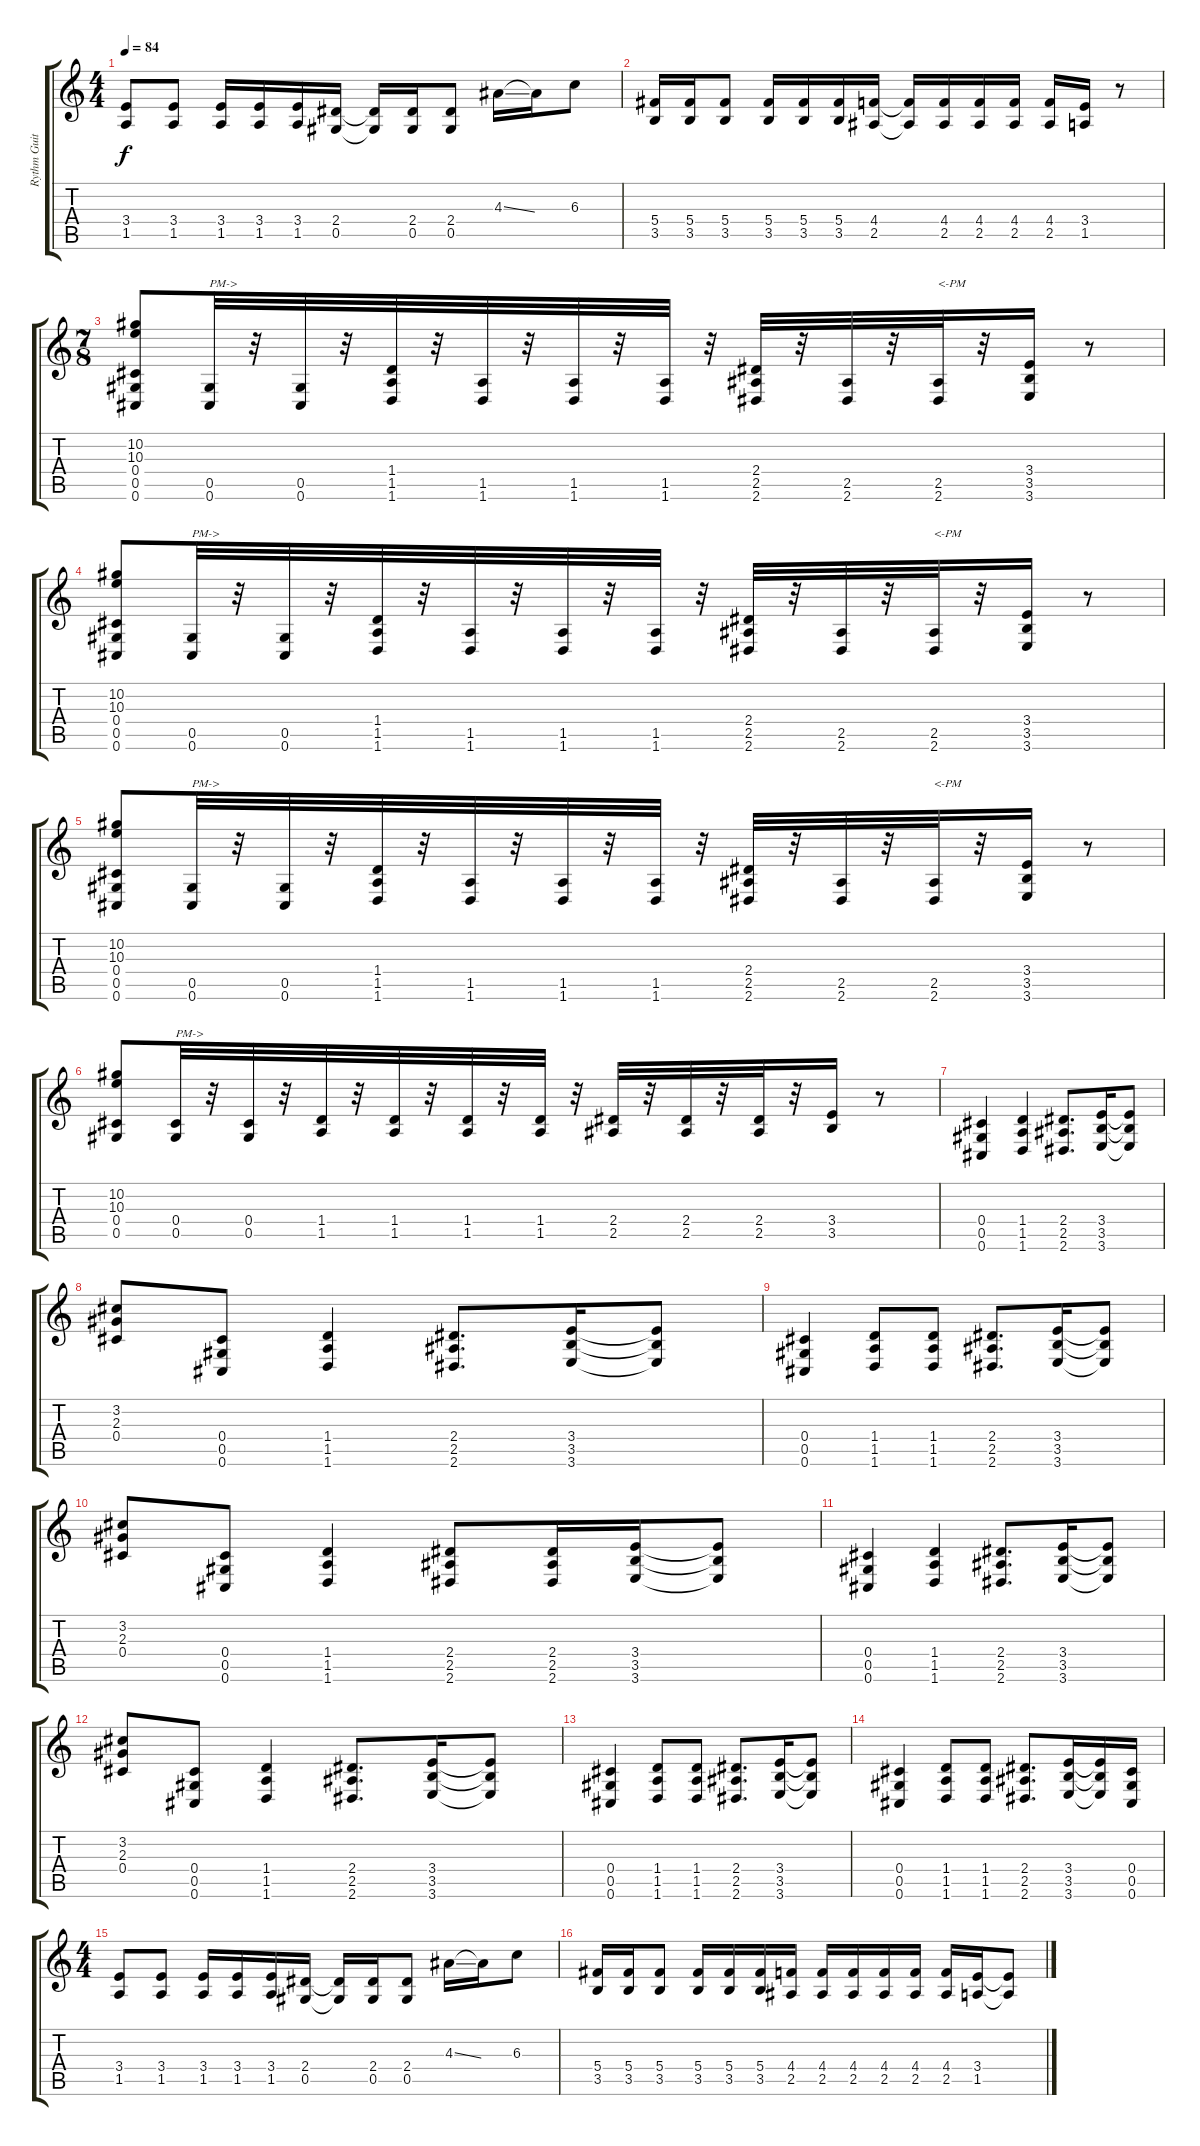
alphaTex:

\track ("Rythm Guitar 2" "Rythm Guit") {instrument distortionguitar}
\staff {score tabs}
\tuning (Eb4 Bb3 Gb3 Db3 Ab2 Db2) {hide}
\ts (4 4)
\tempo 84
\clef g2
\ks c
(3.4 1.5).8{dy f} (3.4 1.5).8 (3.4 1.5).16 (3.4 1.5).16 (3.4 1.5).16 (2.4 0.5).16 (2.4{t} 0.5{t}).16 (2.4 0.5).16 (2.4 0.5).8 4.3{ss}.16 4.3{t}.16 6.3.8 |
(5.4 3.5).16 (5.4 3.5).16 (5.4 3.5).8 (5.4 3.5).16 (5.4 3.5).16 (5.4 3.5).16 (4.4 2.5).16 (4.4{t} 2.5{t}).16 (4.4 2.5).16 (4.4 2.5).16 (4.4 2.5).16 (4.4 2.5).16 (3.4 1.5).16 r.8 |
\ts (7 8)
(10.2 10.3 0.4 0.5 0.6).8 (0.5 0.6).32{txt "PM->"} r.32 (0.5 0.6).32 r.32 (1.4 1.5 1.6).32 r.32 (1.5 1.6).32 r.32 (1.5 1.6).32 r.32 (1.5 1.6).32 r.32 (2.4 2.5 2.6).32 r.32 (2.5 2.6).32 r.32 (2.5 2.6).32{txt "<-PM"} r.32 (3.4 3.5 3.6).16 r.8 |
(10.2 10.3 0.4 0.5 0.6).8 (0.5 0.6).32{txt "PM->"} r.32 (0.5 0.6).32 r.32 (1.4 1.5 1.6).32 r.32 (1.5 1.6).32 r.32 (1.5 1.6).32 r.32 (1.5 1.6).32 r.32 (2.4 2.5 2.6).32 r.32 (2.5 2.6).32 r.32 (2.5 2.6).32{txt "<-PM"} r.32 (3.4 3.5 3.6).16 r.8 |
(10.2 10.3 0.4 0.5 0.6).8 (0.5 0.6).32{txt "PM->"} r.32 (0.5 0.6).32 r.32 (1.4 1.5 1.6).32 r.32 (1.5 1.6).32 r.32 (1.5 1.6).32 r.32 (1.5 1.6).32 r.32 (2.4 2.5 2.6).32 r.32 (2.5 2.6).32 r.32 (2.5 2.6).32{txt "<-PM"} r.32 (3.4 3.5 3.6).16 r.8 |
(10.2 10.3 0.4 0.5).8 (0.4 0.5).32{txt "PM->"} r.32 (0.4 0.5).32 r.32 (1.4 1.5).32 r.32 (1.4 1.5).32 r.32 (1.4 1.5).32 r.32 (1.4 1.5).32 r.32 (2.4 2.5).32 r.32 (2.4 2.5).32 r.32 (2.4 2.5).32 r.32 (3.4 3.5).16 r.8 |
(0.4 0.5 0.6).4 (1.4 1.5 1.6).4 (2.4 2.5 2.6).8{d} (3.4 3.5 3.6).16 (3.4{t} 3.5{t} 3.6{t}).8 |
(3.2 2.3 0.4).8 (0.4 0.5 0.6).8 (1.4 1.5 1.6).4 (2.4 2.5 2.6).8{d} (3.4 3.5 3.6).16 (3.4{t} 3.5{t} 3.6{t}).8 |
(0.4 0.5 0.6).4 (1.4 1.5 1.6).8 (1.4 1.5 1.6).8 (2.4 2.5 2.6).8{d} (3.4 3.5 3.6).16 (3.4{t} 3.5{t} 3.6{t}).8 |
(3.2 2.3 0.4).8 (0.4 0.5 0.6).8 (1.4 1.5 1.6).4 (2.4 2.5 2.6).8 (2.4 2.5 2.6).16 (3.4 3.5 3.6).16 (3.4{t} 3.5{t} 3.6{t}).8 |
(0.4 0.5 0.6).4 (1.4 1.5 1.6).4 (2.4 2.5 2.6).8{d} (3.4 3.5 3.6).16 (3.4{t} 3.5{t} 3.6{t}).8 |
(3.2 2.3 0.4).8 (0.4 0.5 0.6).8 (1.4 1.5 1.6).4 (2.4 2.5 2.6).8{d} (3.4 3.5 3.6).16 (3.4{t} 3.5{t} 3.6{t}).8 |
(0.4 0.5 0.6).4 (1.4 1.5 1.6).8 (1.4 1.5 1.6).8 (2.4 2.5 2.6).8{d} (3.4 3.5 3.6).16 (3.4{t} 3.5{t} 3.6{t}).8 |
(0.4 0.5 0.6).4 (1.4 1.5 1.6).8 (1.4 1.5 1.6).8 (2.4 2.5 2.6).8{d} (3.4 3.5 3.6).16 (3.4{t} 3.5{t} 3.6{t}).16 (0.4 0.5 0.6).16 |
\ts (4 4)
(3.4 1.5).8 (3.4 1.5).8 (3.4 1.5).16 (3.4 1.5).16 (3.4 1.5).16 (2.4 0.5).16 (2.4{t} 0.5{t}).16 (2.4 0.5).16 (2.4 0.5).8 4.3{ss}.16 4.3{t}.16 6.3.8 |
(5.4 3.5).16 (5.4 3.5).16 (5.4 3.5).8 (5.4 3.5).16 (5.4 3.5).16 (5.4 3.5).16 (4.4 2.5).16 (4.4 2.5).16 (4.4 2.5).16 (4.4 2.5).16 (4.4 2.5).16 (4.4 2.5).16 (3.4 1.5).16 (3.4{t} 1.5{t}).8
